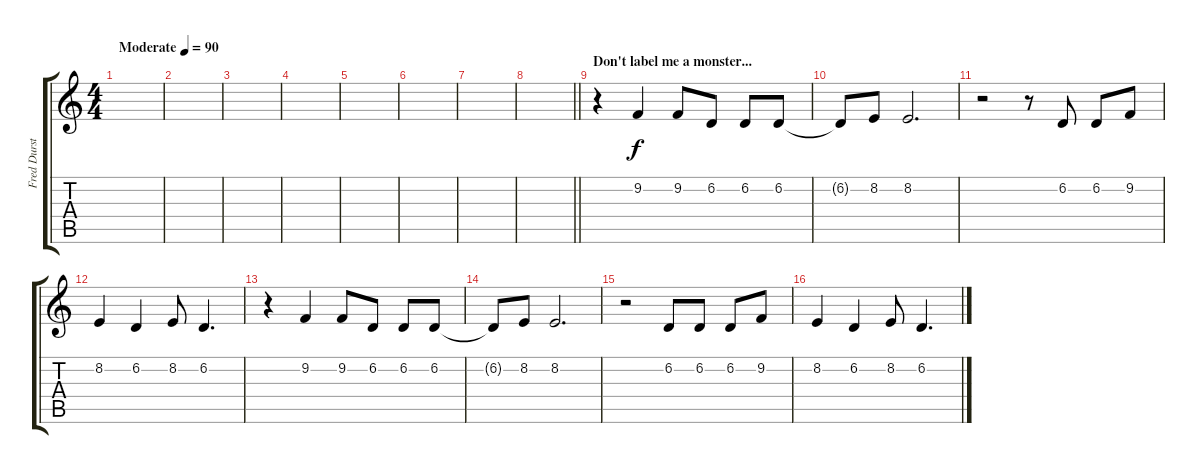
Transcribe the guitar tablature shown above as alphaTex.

\track ("Fred Durst (Unmute)" "Fred Durst") {mute instrument lead1square}
\staff {score tabs}
\tuning (Db4 Ab3 E3 B2 Gb2 B1) {hide}
\ts (4 4)
\tempo (90 "Moderate")
\clef g2
\ks c
|
|
|
|
|
|
|
\barLineRight lightlight
|
\section ("" "Don't label me a monster...")
r.4 9.2.4 9.2.8 6.2.8 6.2.8 6.2.8 |
6.2{t}.8 8.2.8 8.2.2{d} |
r.2 r.8 6.2.8 6.2.8 9.2.8 |
8.2.4 6.2.4 8.2.8 6.2.4{d} |
r.4 9.2.4 9.2.8 6.2.8 6.2.8 6.2.8 |
6.2{t}.8 8.2.8 8.2.2{d} |
r.2 6.2.8 6.2.8 6.2.8 9.2.8 |
8.2.4 6.2.4 8.2.8 6.2.4{d}
